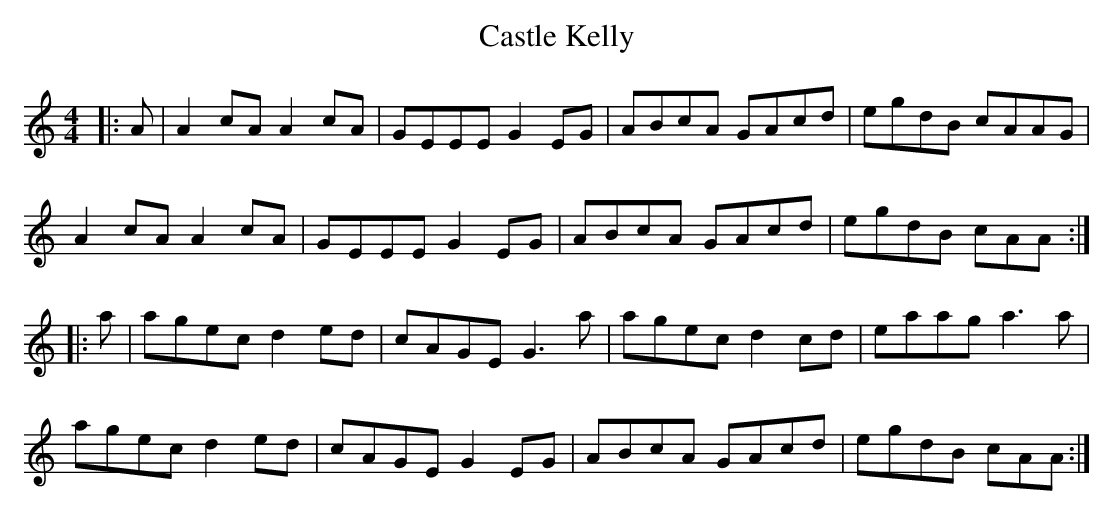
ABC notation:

X:1
T: Castle Kelly
M: 4/4
L: 1/8
K: Amin
|:A|A2 cA A2 cA|GEEE G2 EG|ABcA GAcd|egdB cAAG|
A2 cA A2 cA|GEEE G2 EG|ABcA GAcd|egdB cAA:|
|:a|agec d2 ed|cAGE G3 a|agec d2 cd|eaag a3 a|
agec d2 ed|cAGE G2 EG|ABcA GAcd|egdB cAA:|
